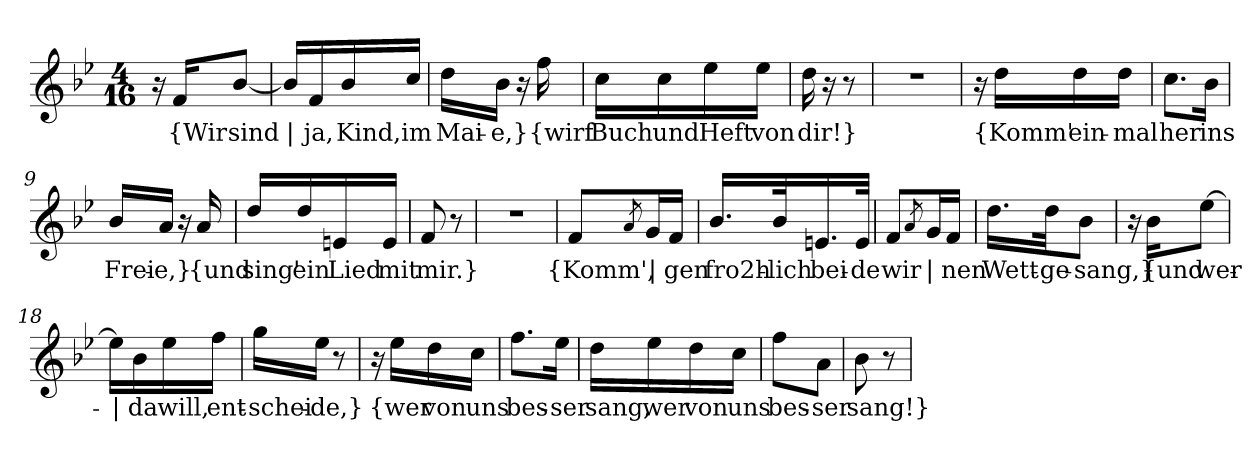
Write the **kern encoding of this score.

**kern	**text
*part1	*part1
*staff1	*staff1
*clefG2	*
*k[b-e-]	*
*M4/16	*
=1	=1
16r	.
!	!LO:LY:b
16f/KL	{Wir
!	!LO:LY:b
[8b-/J	sind
=2	=2
!	!LO:LY:b
16b-/LL]	|
!	!LO:LY:b
16f/	ja,
!	!LO:LY:b
16b-/	Kind,
!	!LO:LY:b
16cc/JJ	im
=3	=3
!	!LO:LY:b
16dd\LL	Mai-
!	!LO:LY:b
16b-\JJ	-e,}
16r	.
!	!LO:LY:b
16ff\	{wirf
=4	=4
!	!LO:LY:b
16cc\LL	Buch
!	!LO:LY:b
16cc\	und
!	!LO:LY:b
16ee-\	Heft
!	!LO:LY:b
16ee-\JJ	von
=5	=5
!	!LO:LY:b
16dd\	dir!}
16r	.
8r	.
=6	=6
4r	.
=7	=7
16r	.
!	!LO:LY:b
16dd\LL	{Komm'
!	!LO:LY:b
16dd\	ein-
!	!LO:LY:b
16dd\JJ	-mal
=8	=8
!	!LO:LY:b
8.cc\L	her
!	!LO:LY:b
16b-\Jk	ins
!!LO:LB:g=z
=9	=9
!	!LO:LY:b
16b-/LL	Frei-
!	!LO:LY:b
16a/JJ	-e,}
16r	.
!	!LO:LY:b
16a/	{und
=10	=10
!	!LO:LY:b
16dd/LL	sing'
!	!LO:LY:b
16dd/	ein
!	!LO:LY:b
16en/	Lied
!	!LO:LY:b
16e/JJ	mit
=11	=11
!	!LO:LY:b
8f/	mir.}
8r	.
=12	=12
4r	.
=13	=13
!	!LO:LY:b
8f/L	{Komm',
8qa/	.
!	!LO:LY:b
16g/L	|
!	!LO:LY:b
16f/JJ	-gen
=14	=14
!	!LO:LY:b
16.b-/LL	fro2h-
!	!LO:LY:b
32b-/K	-lich
!	!LO:LY:b
16.en/	bei-
!	!LO:LY:b
32e/JJk	-de
=15	=15
!	!LO:LY:b
8f/L	wir
8qa/	.
!	!LO:LY:b
16g/L	|
!	!LO:LY:b
16f/JJ	-nen
!!LO:LB:g=z
=16	=16
!	!LO:LY:b
16.dd\LL	Wett-
!	!LO:LY:b
32dd\JK	-ge-
!	!LO:LY:b
8b-\J	-sang,}
=17	=17
16r	.
!	!LO:LY:b
16b-\KL	{und
!	!LO:LY:b
[8ee-\J	wer-
=18	=18
!	!LO:LY:b
16ee-\LL]	|
!	!LO:LY:b
16b-\	da
!	!LO:LY:b
16ee-\	will,
!	!LO:LY:b
16ff\JJ	ent-
=19	=19
!	!LO:LY:b
16gg\LL	-schei-
!	!LO:LY:b
16ee-\JJ	-de,}
8r	.
=20	=20
16r	.
!	!LO:LY:b
16ee-\LL	{wer
!	!LO:LY:b
16dd\	von
!	!LO:LY:b
16cc\JJ	uns
=21	=21
!	!LO:LY:b
8.ff\L	bes-
!	!LO:LY:b
16ee-\Jk	-ser
=22	=22
!	!LO:LY:b
16dd\LL	sang,
!	!LO:LY:b
16ee-\	wer
!	!LO:LY:b
16dd\	von
!	!LO:LY:b
16cc\JJ	uns
!!LO:LB:g=z
=23	=23
!	!LO:LY:b
8ff\L	bes-
!	!LO:LY:b
8a\J	-ser
=24	=24
!	!LO:LY:b
8b-\	sang!}
8r	.
=	=
*-	*-
